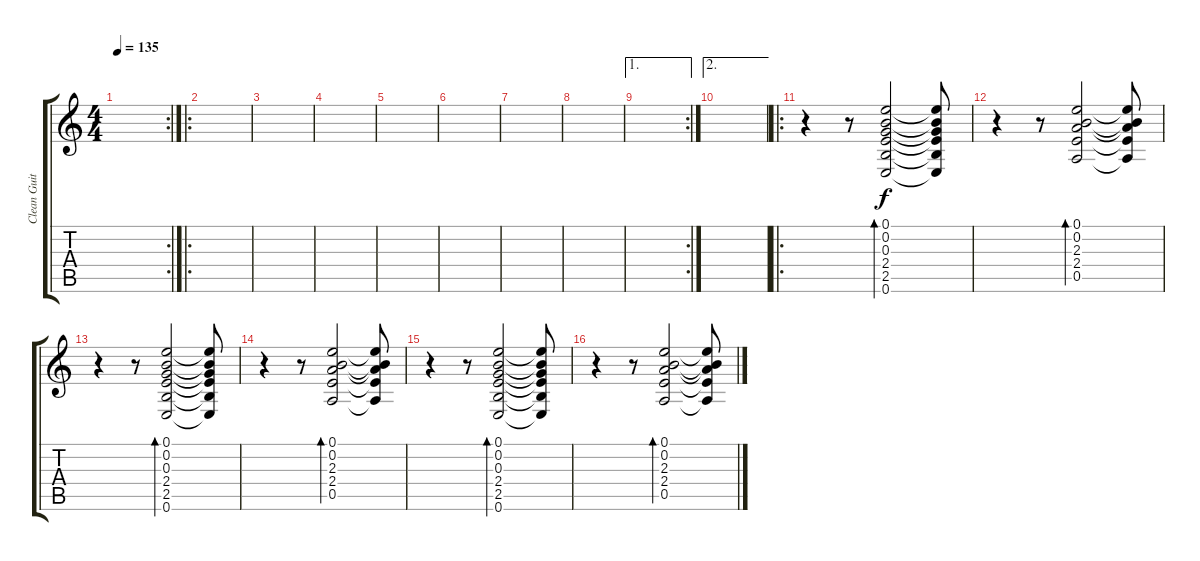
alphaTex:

\track ("Clean Guitar" "Clean Guit") {instrument electricguitarclean}
\staff {score tabs}
\tuning (E4 B3 G3 D3 A2 E2) {hide}
\rc 2
\ts (4 4)
\tempo 135
\clef g2
\ks c
|
\ro
|
|
|
|
|
|
|
\ae 1
\rc 2
|
\ae 2
|
\ro
r.4 r.8 (0.1 0.2 0.3 2.4 2.5 0.6).2{bd 60} (0.1{t} 0.2{t} 0.3{t} 2.4{t} 2.5{t} 0.6{t}).8 |
r.4 r.8 (0.1 0.2 2.3 2.4 0.5).2{bd 120} (0.1{t} 0.2{t} 2.3{t} 2.4{t} 0.5{t}).8 |
r.4 r.8 (0.1 0.2 0.3 2.4 2.5 0.6).2{bd 120} (0.1{t} 0.2{t} 0.3{t} 2.4{t} 2.5{t} 0.6{t}).8 |
r.4 r.8 (0.1 0.2 2.3 2.4 0.5).2{bd 120} (0.1{t} 0.2{t} 2.3{t} 2.4{t} 0.5{t}).8 |
r.4 r.8 (0.1 0.2 0.3 2.4 2.5 0.6).2{bd 120} (0.1{t} 0.2{t} 0.3{t} 2.4{t} 2.5{t} 0.6{t}).8 |
r.4 r.8 (0.1 0.2 2.3 2.4 0.5).2{bd 120} (0.1{t} 0.2{t} 2.3{t} 2.4{t} 0.5{t}).8
